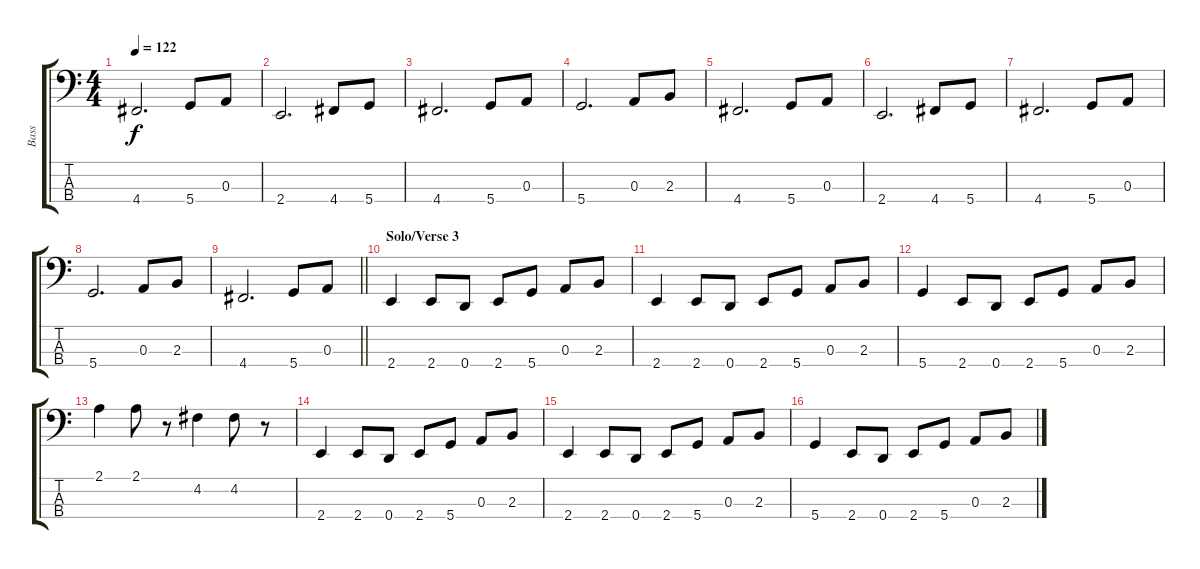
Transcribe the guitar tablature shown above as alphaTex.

\track ("Bass" "Bass") {instrument electricbassfinger}
\staff {score tabs}
\tuning (G2 D2 A1 D1) {hide}
\ts (4 4)
\tempo 122
\clef f4
\ks c
4.4.2{d dy f} 5.4.8 0.3.8 |
2.4.2{d} 4.4.8 5.4.8 |
4.4.2{d} 5.4.8 0.3.8 |
5.4.2{d} 0.3.8 2.3.8 |
4.4.2{d} 5.4.8 0.3.8 |
2.4.2{d} 4.4.8 5.4.8 |
4.4.2{d} 5.4.8 0.3.8 |
5.4.2{d} 0.3.8 2.3.8 |
\barLineRight lightlight
4.4.2{d} 5.4.8 0.3.8 |
\section ("" "Solo/Verse 3")
2.4.4 2.4.8 0.4.8 2.4.8 5.4.8 0.3.8 2.3.8 |
2.4.4 2.4.8 0.4.8 2.4.8 5.4.8 0.3.8 2.3.8 |
5.4.4 2.4.8 0.4.8 2.4.8 5.4.8 0.3.8 2.3.8 |
2.1.4 2.1.8 r.8 4.2.4 4.2.8 r.8 |
2.4.4 2.4.8 0.4.8 2.4.8 5.4.8 0.3.8 2.3.8 |
2.4.4 2.4.8 0.4.8 2.4.8 5.4.8 0.3.8 2.3.8 |
5.4.4 2.4.8 0.4.8 2.4.8 5.4.8 0.3.8 2.3.8
